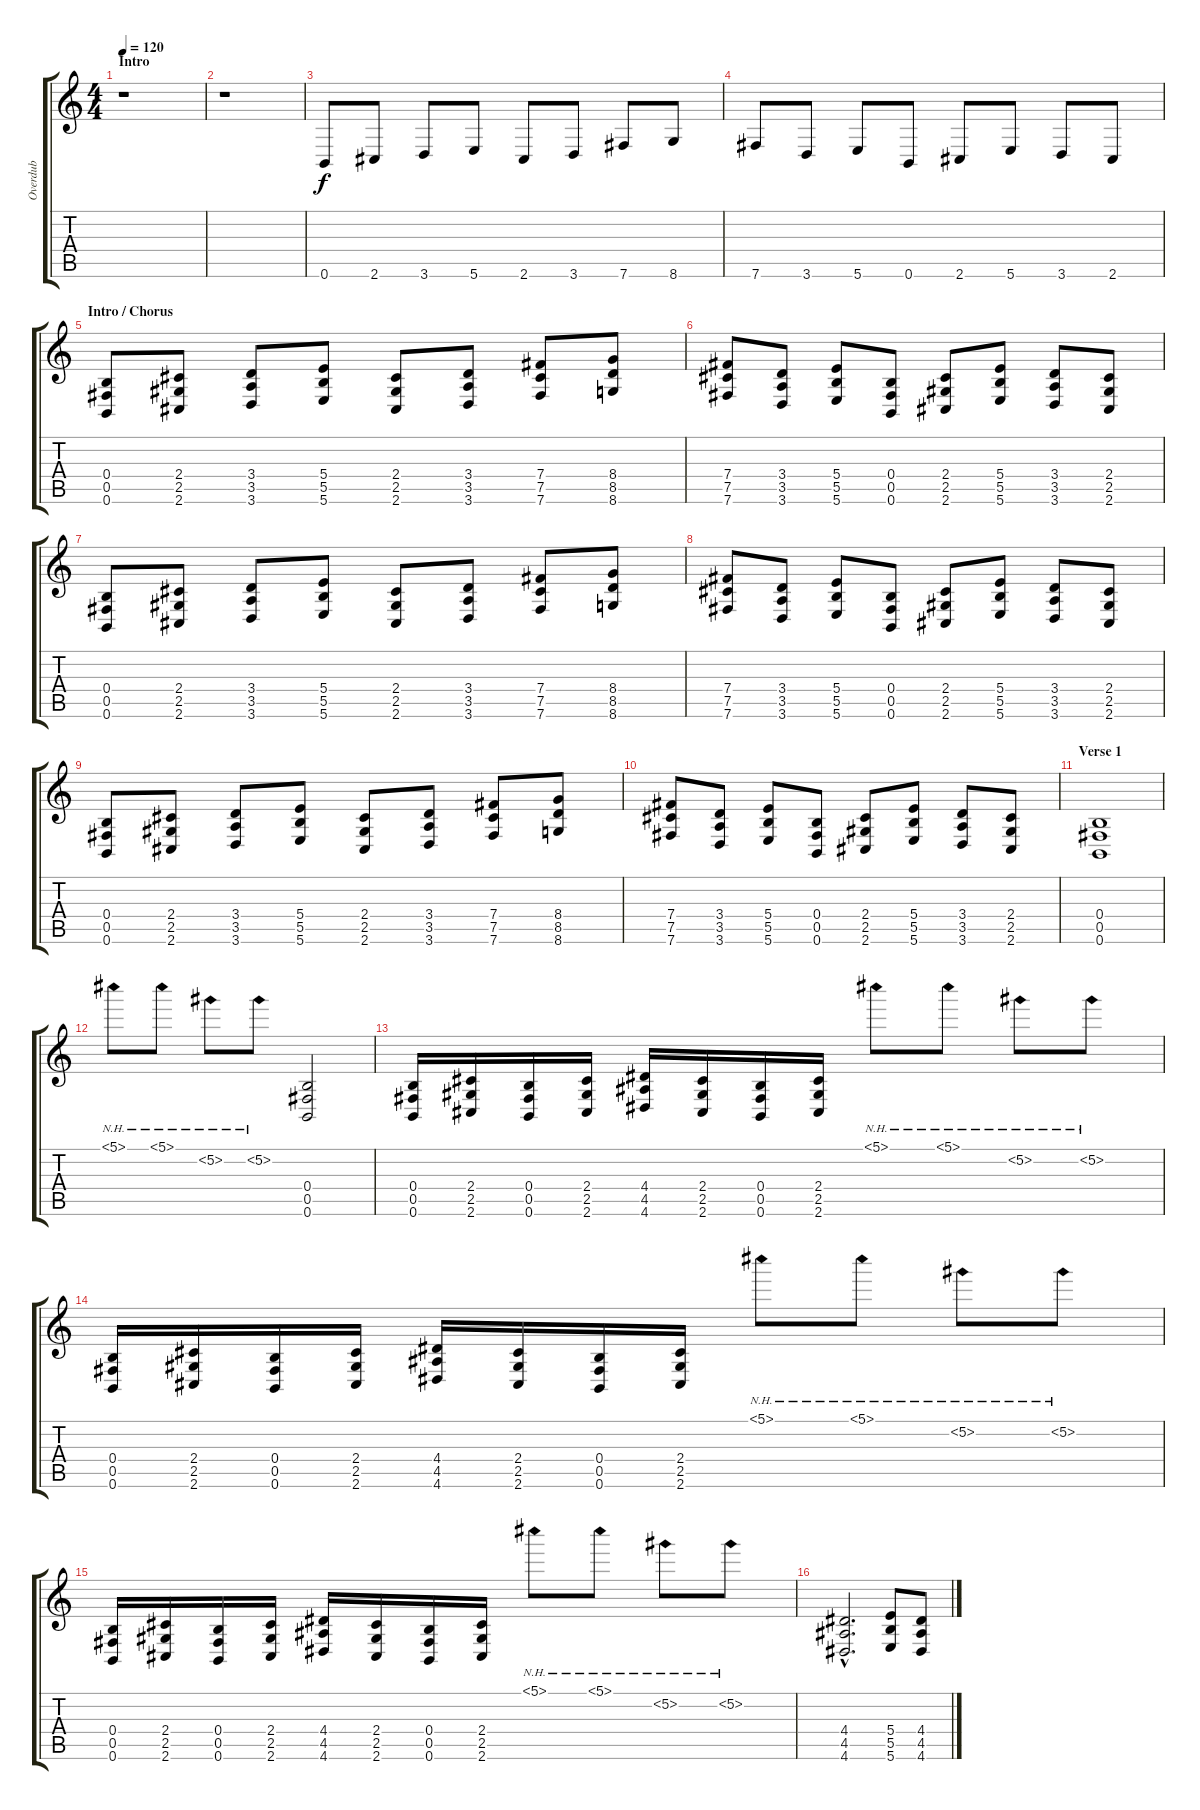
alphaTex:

\track ("Overdub" "Overdub") {instrument overdrivenguitar}
\staff {score tabs}
\tuning (Db4 Ab3 E3 B2 Gb2 B1) {hide}
\ts (4 4)
\section ("" "Intro")
\tempo 120
\clef g2
\ks c
r.1{dy f instrument overdrivenguitar} |
r.1 |
0.6.8 2.6.8 3.6.8 5.6.8 2.6.8 3.6.8 7.6.8 8.6.8 |
7.6.8 3.6.8 5.6.8 0.6.8 2.6.8 5.6.8 3.6.8 2.6.8 |
\section ("" "Intro / Chorus")
(0.4 0.5 0.6).8 (2.4 2.5 2.6).8 (3.4 3.5 3.6).8 (5.4 5.5 5.6).8 (2.4 2.5 2.6).8 (3.4 3.5 3.6).8 (7.4 7.5 7.6).8 (8.4 8.5 8.6).8 |
(7.4 7.5 7.6).8 (3.4 3.5 3.6).8 (5.4 5.5 5.6).8 (0.4 0.5 0.6).8 (2.4 2.5 2.6).8 (5.4 5.5 5.6).8 (3.4 3.5 3.6).8 (2.4 2.5 2.6).8 |
(0.4 0.5 0.6).8 (2.4 2.5 2.6).8 (3.4 3.5 3.6).8 (5.4 5.5 5.6).8 (2.4 2.5 2.6).8 (3.4 3.5 3.6).8 (7.4 7.5 7.6).8 (8.4 8.5 8.6).8 |
(7.4 7.5 7.6).8 (3.4 3.5 3.6).8 (5.4 5.5 5.6).8 (0.4 0.5 0.6).8 (2.4 2.5 2.6).8 (5.4 5.5 5.6).8 (3.4 3.5 3.6).8 (2.4 2.5 2.6).8 |
(0.4 0.5 0.6).8 (2.4 2.5 2.6).8 (3.4 3.5 3.6).8 (5.4 5.5 5.6).8 (2.4 2.5 2.6).8 (3.4 3.5 3.6).8 (7.4 7.5 7.6).8 (8.4 8.5 8.6).8 |
(7.4 7.5 7.6).8 (3.4 3.5 3.6).8 (5.4 5.5 5.6).8 (0.4 0.5 0.6).8 (2.4 2.5 2.6).8 (5.4 5.5 5.6).8 (3.4 3.5 3.6).8 (2.4 2.5 2.6).8 |
\section ("" "Verse 1")
(0.4 0.5 0.6).1 |
5.1{nh}.8 5.1{nh}.8 5.2{nh}.8 5.2{nh}.8 (0.4 0.5 0.6).2 |
(0.4 0.5 0.6).16 (2.4 2.5 2.6).16 (0.4 0.5 0.6).16 (2.4 2.5 2.6).16 (4.4 4.5 4.6).16 (2.4 2.5 2.6).16 (0.4 0.5 0.6).16 (2.4 2.5 2.6).16 5.1{nh}.8 5.1{nh}.8 5.2{nh}.8 5.2{nh}.8 |
(0.4 0.5 0.6).16 (2.4 2.5 2.6).16 (0.4 0.5 0.6).16 (2.4 2.5 2.6).16 (4.4 4.5 4.6).16 (2.4 2.5 2.6).16 (0.4 0.5 0.6).16 (2.4 2.5 2.6).16 5.1{nh}.8 5.1{nh}.8 5.2{nh}.8 5.2{nh}.8 |
(0.4 0.5 0.6).16 (2.4 2.5 2.6).16 (0.4 0.5 0.6).16 (2.4 2.5 2.6).16 (4.4 4.5 4.6).16 (2.4 2.5 2.6).16 (0.4 0.5 0.6).16 (2.4 2.5 2.6).16 5.1{nh}.8 5.1{nh}.8 5.2{nh}.8 5.2{nh}.8 |
(4.4{hac} 4.5{hac} 4.6{hac}).2{d} (5.4 5.5 5.6).8 (4.4 4.5 4.6).8
